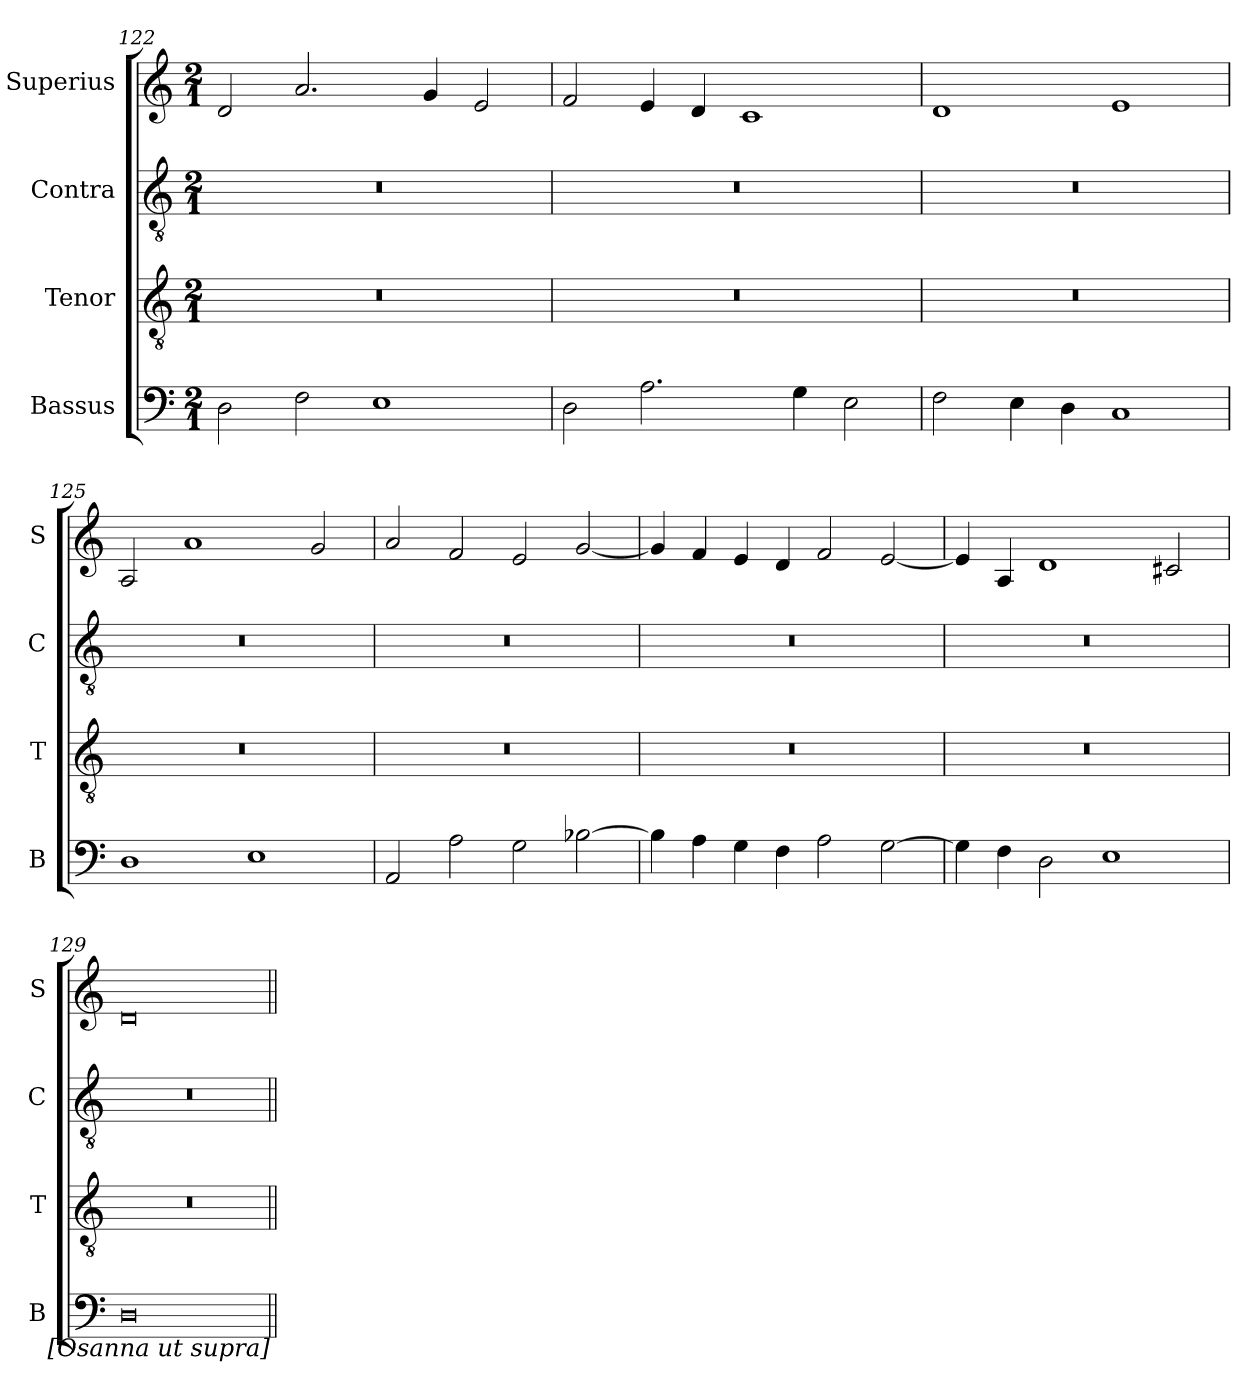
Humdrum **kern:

**kern	**kern	**kern	**kern
*part4	*part3	*part2	*part1
*staff4	*staff3	*staff2	*staff1
*I"Bassus	*I"Tenor	*I"Contra	*I"Superius
*I'B	*I'T	*I'C	*I'S
*clefF4	*clefGv2	*clefGv2	*clefG2
*k[]	*k[]	*k[]	*k[]
*M2/1	*M2/1	*M2/1	*M2/1
=122	=122	=122	=122
2D\	0r	0r	2d/
2F\	.	.	2.a/
1E	.	.	.
.	.	.	4g/
.	.	.	2e/
=123	=123	=123	=123
2D\	0r	0r	2f/
2.A\	.	.	4e/
.	.	.	4d/
.	.	.	1c
4G\	.	.	.
2E\	.	.	.
=124	=124	=124	=124
2F\	0r	0r	1d
4E\	.	.	.
4D\	.	.	.
1C	.	.	1e
=125	=125	=125	=125
1D	0r	0r	2A/
.	.	.	1a
1E	.	.	.
.	.	.	2g/
=126	=126	=126	=126
2AA/	0r	0r	2a/
2A\	.	.	2f/
2G\	.	.	2e/
[2B-X\	.	.	[2g/
=127	=127	=127	=127
4B-\]	0r	0r	4g/]
4A\	.	.	4f/
4G\	.	.	4e/
4F\	.	.	4d/
2A\	.	.	2f/
[2G\	.	.	[2e/
=128	=128	=128	=128
4G\]	0r	0r	4e/]
4F\	.	.	4A/
2D\	.	.	1d
1E	.	.	.
.	.	.	2c#X/
=129	=129	=129	=129
0D	0r	0r	0d
!LO:TX:b:i:rj:t=[Osanna ut supra]	!	!	!
=||	=||	=||	=||
*-	*-	*-	*-
